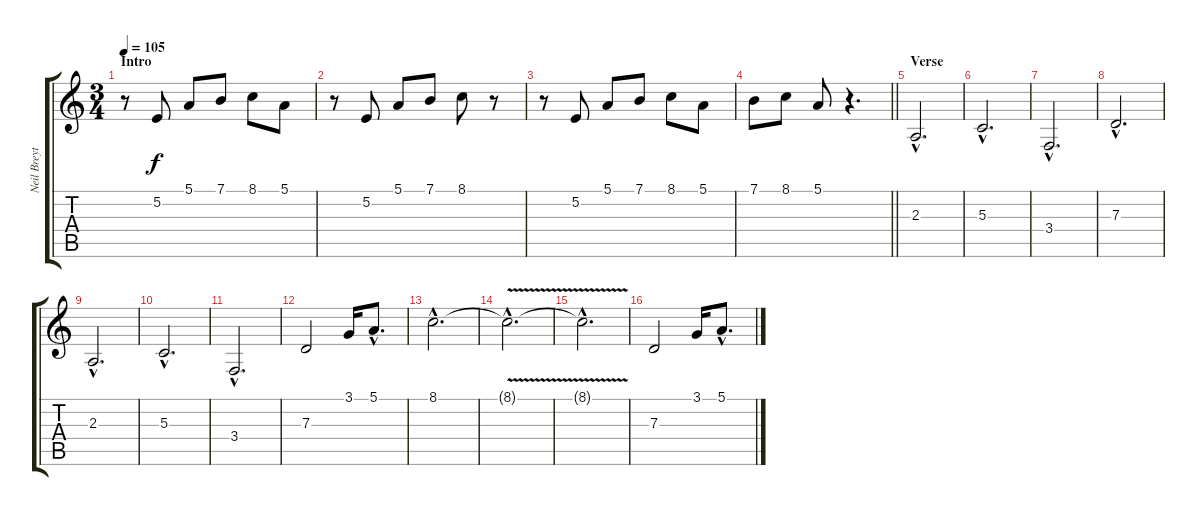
\track ("Neil Breytenbach (Keyboards/Strings)" "Neil Breyt") {instrument viola}
\staff {score tabs}
\tuning (E4 B3 G3 D3 A2 E2) {hide}
\ts (3 4)
\section ("" "Intro")
\tempo 105
\clef g2
\ks c
r.8{dy f instrument viola} 5.2.8 5.1.8 7.1.8 8.1.8 5.1.8 |
r.8 5.2.8 5.1.8 7.1.8 8.1.8 r.8 |
r.8 5.2.8 5.1.8 7.1.8 8.1.8 5.1.8 |
\barLineRight lightlight
7.1.8 8.1.8 5.1.8 r.4{d} |
\section ("" "Verse")
2.3{hac}.2{d volume 11 instrument cello} |
5.3{hac}.2{d} |
3.4{hac}.2{d} |
7.3{hac}.2{d} |
2.3{hac}.2{d} |
5.3{hac}.2{d} |
3.4{hac}.2{d} |
7.3.2 3.1.16 5.1{hac}.8{d} |
8.1{hac}.2{d} |
8.1{v hac t}.2{d} |
8.1{hac t}.2{d} |
7.3.2 3.1.16 5.1{hac}.8{d}
